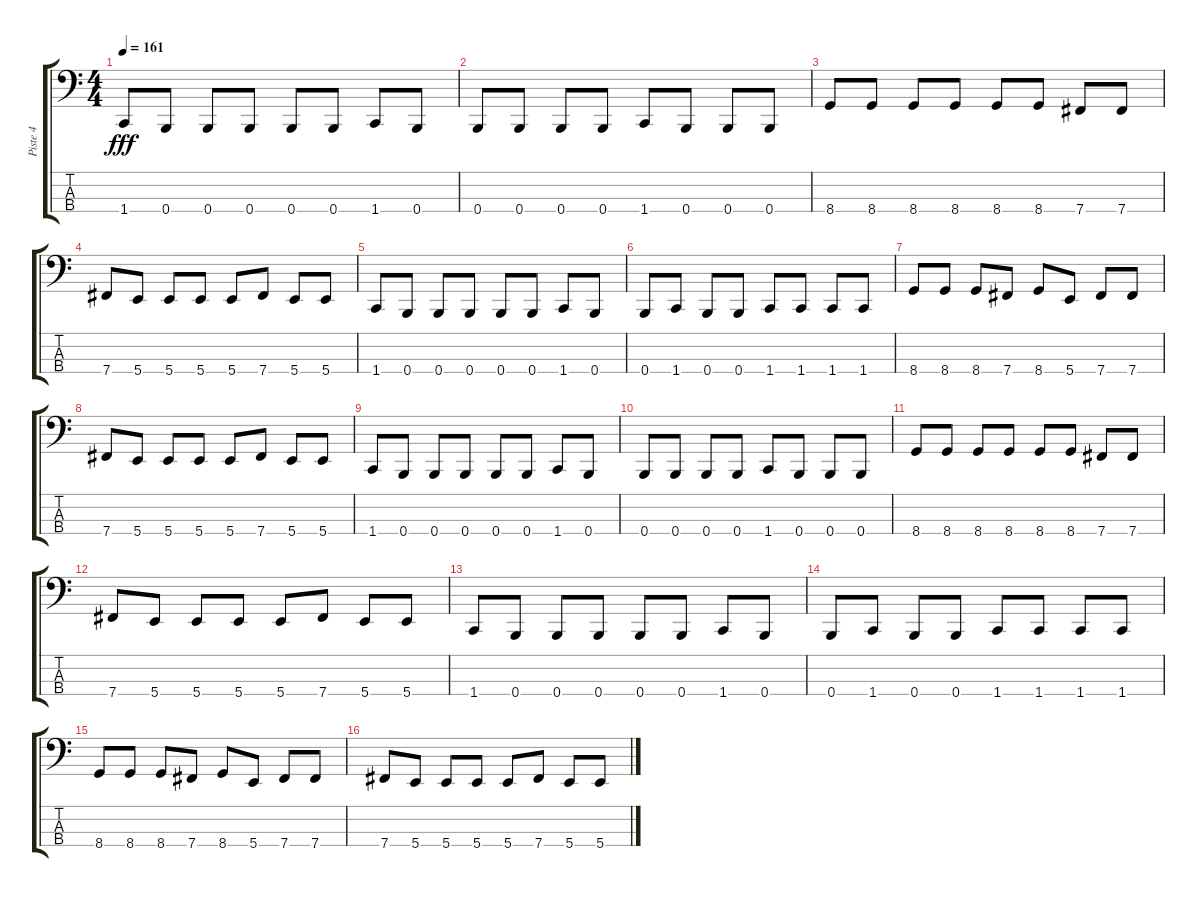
\track ("Piste 4" "Piste 4") {instrument electricbassfinger}
\staff {score tabs}
\tuning (E2 B1 Gb1 B0) {hide}
\ts (4 4)
\tempo 161
\clef f4
\ks c
1.4.8{dy fff} 0.4.8 0.4.8 0.4.8 0.4.8 0.4.8 1.4.8 0.4.8 |
0.4.8 0.4.8 0.4.8 0.4.8 1.4.8 0.4.8 0.4.8 0.4.8 |
8.4.8 8.4.8 8.4.8 8.4.8 8.4.8 8.4.8 7.4.8 7.4.8 |
7.4.8 5.4.8 5.4.8 5.4.8 5.4.8 7.4.8 5.4.8 5.4.8 |
1.4.8 0.4.8 0.4.8 0.4.8 0.4.8 0.4.8 1.4.8 0.4.8 |
0.4.8 1.4.8 0.4.8 0.4.8 1.4.8 1.4.8 1.4.8 1.4.8 |
8.4.8 8.4.8 8.4.8 7.4.8 8.4.8 5.4.8 7.4.8 7.4.8 |
7.4.8 5.4.8 5.4.8 5.4.8 5.4.8 7.4.8 5.4.8 5.4.8 |
1.4.8 0.4.8 0.4.8 0.4.8 0.4.8 0.4.8 1.4.8 0.4.8 |
0.4.8 0.4.8 0.4.8 0.4.8 1.4.8 0.4.8 0.4.8 0.4.8 |
8.4.8 8.4.8 8.4.8 8.4.8 8.4.8 8.4.8 7.4.8 7.4.8 |
7.4.8 5.4.8 5.4.8 5.4.8 5.4.8 7.4.8 5.4.8 5.4.8 |
1.4.8 0.4.8 0.4.8 0.4.8 0.4.8 0.4.8 1.4.8 0.4.8 |
0.4.8 1.4.8 0.4.8 0.4.8 1.4.8 1.4.8 1.4.8 1.4.8 |
8.4.8 8.4.8 8.4.8 7.4.8 8.4.8 5.4.8 7.4.8 7.4.8 |
7.4.8 5.4.8 5.4.8 5.4.8 5.4.8 7.4.8 5.4.8 5.4.8
